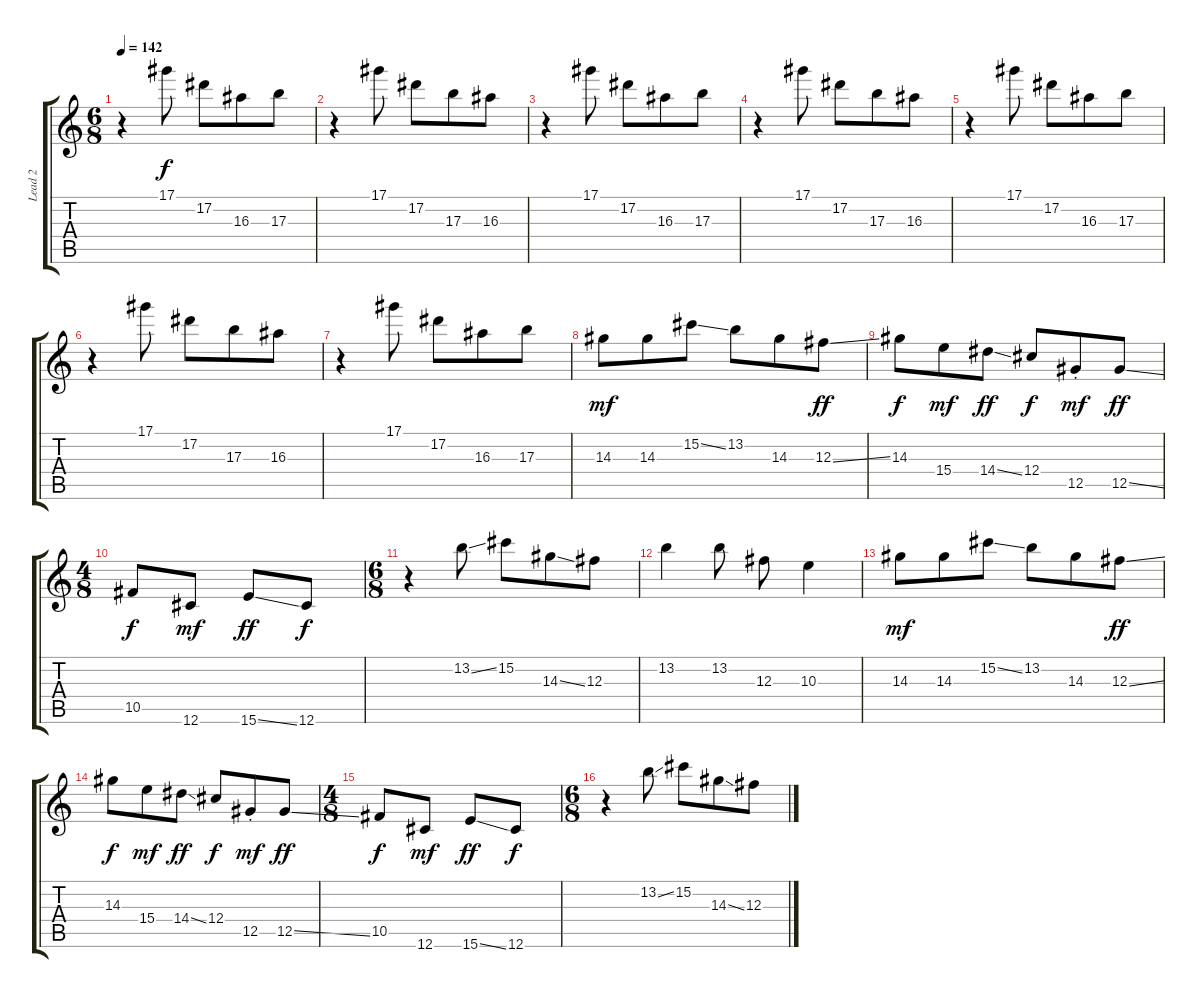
\track ("Lead 2" "Lead 2") {instrument acousticguitarsteel}
\staff {score tabs}
\tuning (Eb4 Bb3 Gb3 Db3 Ab2 Db2) {hide}
\ts (6 8)
\tempo 142
\clef g2
\ks c
r.4{dy f} 17.1.8 17.2.8 16.3.8 17.3.8 |
r.4 17.1.8 17.2.8 17.3.8 16.3.8 |
r.4 17.1.8 17.2.8 16.3.8 17.3.8 |
r.4 17.1.8 17.2.8 17.3.8 16.3.8 |
r.4 17.1.8 17.2.8 16.3.8 17.3.8 |
r.4 17.1.8 17.2.8 17.3.8 16.3.8 |
r.4 17.1.8 17.2.8 16.3.8 17.3.8 |
14.3.8{dy mf} 14.3.8 15.2{ss}.8 13.2.8 14.3.8 12.3{ss}.8{dy ff} |
14.3.8{dy f} 15.4.8{dy mf} 14.4{ss}.8{dy ff} 12.4.8{dy f} 12.5{st}.8{dy mf} 12.5{ss}.8{dy ff} |
\ts (4 8)
10.5.8{dy f} 12.6.8{dy mf} 15.6{ss}.8{dy ff} 12.6.8{dy f} |
\ts (6 8)
r.4 13.2{ss}.8 15.2.8 14.3{ss}.8 12.3.8 |
13.2.4 13.2.8 12.3.8 10.3.4 |
14.3.8{dy mf} 14.3.8 15.2{ss}.8 13.2.8 14.3.8 12.3{ss}.8{dy ff} |
14.3.8{dy f} 15.4.8{dy mf} 14.4{ss}.8{dy ff} 12.4.8{dy f} 12.5{st}.8{dy mf} 12.5{ss}.8{dy ff} |
\ts (4 8)
10.5.8{dy f} 12.6.8{dy mf} 15.6{ss}.8{dy ff} 12.6.8{dy f} |
\ts (6 8)
r.4 13.2{ss}.8 15.2.8 14.3{ss}.8 12.3.8
